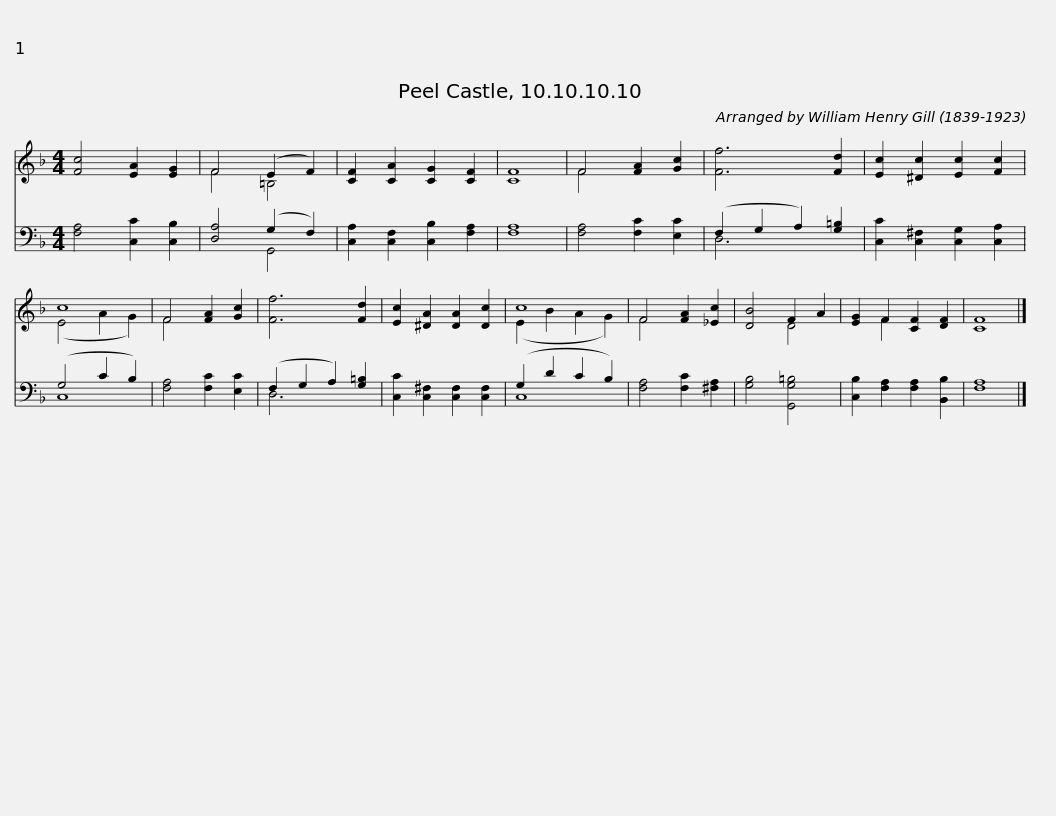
X:1
%%score ( 1 2 ) ( 3 4 )
L:1/8
M:4/4
I:linebreak $
K:F
V:1 treble
V:2 treble
V:3 bass
V:4 bass
V:1
 [Fc]4 [EA]2 [EG]2 | F4 (E2 F2) | [CF]2 [CA]2 [CG]2 [CF]2 | [CF]8 | F4 [FA]2 [Gc]2 | %5
 [Ff]6 [Fd]2 | [Ec]2 [^Dc]2 [Ec]2 [Fc]2 | c8 | F4 [FA]2 [Gc]2 |$ [Ff]6 [Fd]2 | %10
 [Ec]2 [^DA]2 [DA]2 [Dc]2 | c8 | F4 [FA]2 [_Ec]2 | [DB]4 F2 A2 | [EG]2 F2 [CF]2 [DF]2 | %15
 [CF]8 |] %16
V:2
 x8 | F4 =B,4 | x8 | x8 | F4 x4 | %5
 x8 | x8 | (E4 A2 G2) | F4 x4 |$ x8 | %10
 x8 | (E2 B2 A2 G2) | F4 x4 | x4 D4 | x2 F2 x4 | %15
 x8 |] %16
V:3
 [F,A,]4 [C,C]2 [C,B,]2 | [D,A,]4 (G,2 F,2) | [C,A,]2 [C,F,]2 [C,B,]2 [F,A,]2 | [F,A,]8 | [F,A,]4 [F,C]2 [E,C]2 | %5
 (F,2 G,2 A,2) [G,=B,]2 | [C,C]2 [C,^F,]2 [C,G,]2 [C,A,]2 | (G,4 C2 B,2) | [F,A,]4 [F,C]2 [E,C]2 |$ (F,2 G,2 A,2) [G,=B,]2 | %10
 [C,C]2 [C,^F,]2 [C,F,]2 [C,F,]2 | (G,2 D2 C2 B,2) | [F,A,]4 [F,C]2 [^F,A,]2 | [G,B,]4 [G,,G,=B,]4 | [C,B,]2 [F,A,]2 [F,A,]2 [B,,B,]2 | %15
 [F,A,]8 |] %16
V:4
 x8 | x4 G,,4 | x8 | x8 | x8 | %5
 D,6 x2 | x8 | C,8 | x8 |$ D,6 x2 | %10
 x8 | C,8 | x8 | x8 | x8 | %15
 x8 |] %16
